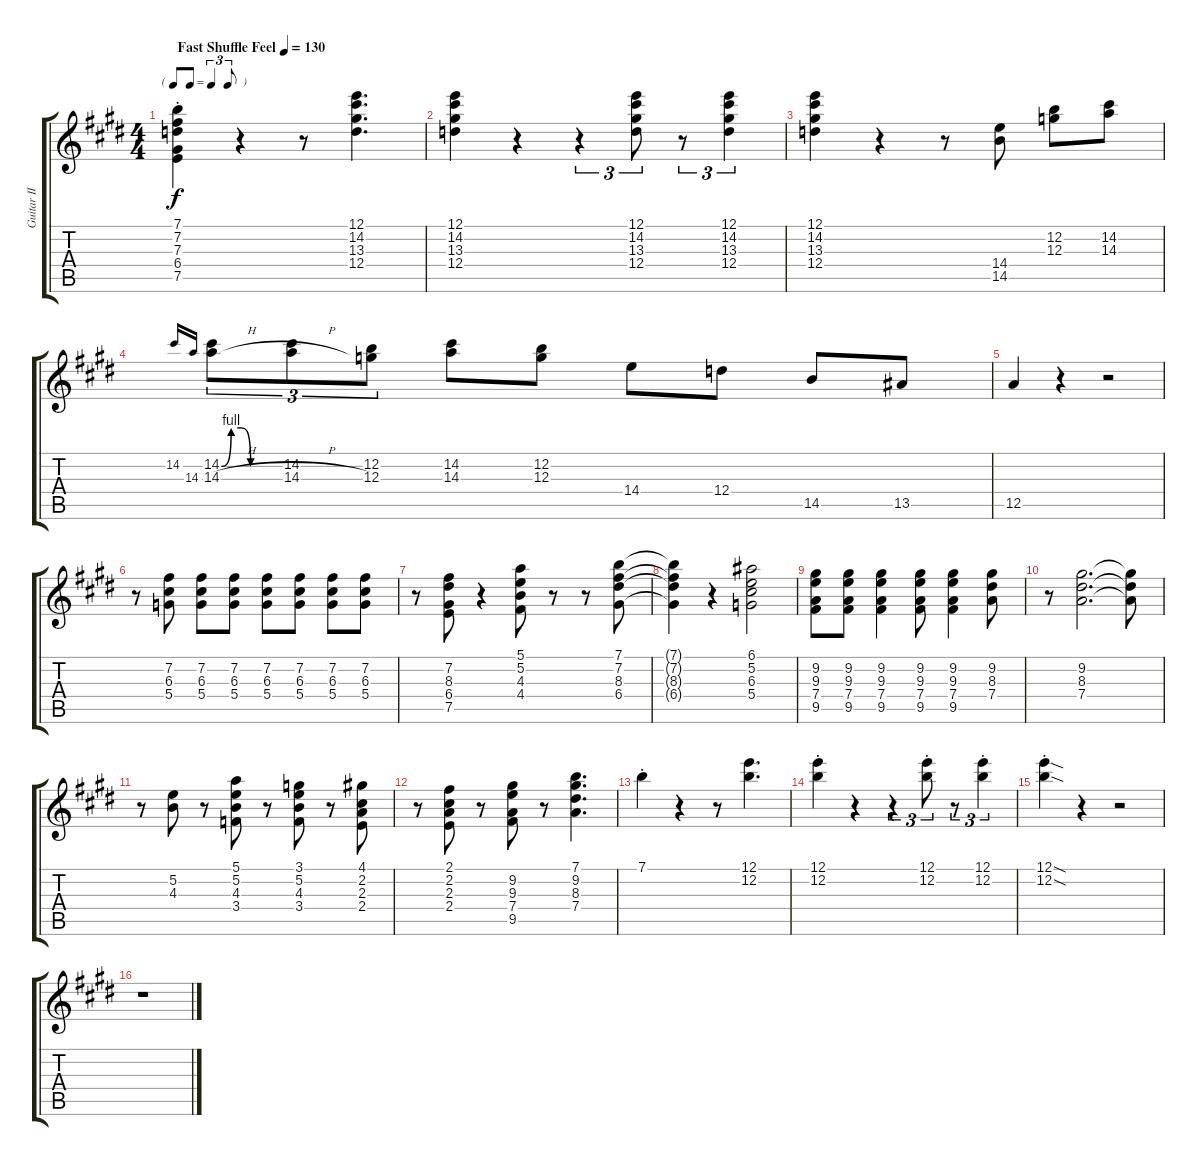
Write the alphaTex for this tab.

\track ("Guitar II" "Guitar II") {instrument electricguitarjazz}
\staff {score tabs}
\tuning (E4 B3 G3 D3 A2 E2) {hide}
\ts (4 4)
\tf triplet8th
\tempo (130 "Fast Shuffle Feel")
\clef g2
\ks e
(7.1 7.2 7.3 6.4 7.5{st}).4{dy f instrument electricguitarjazz} r.4 r.8 (12.1 14.2 13.3 12.4).4{d} |
(12.1 14.2 13.3 12.4).4 r.4 r.4{tu (3 2)} (12.1 14.2 13.3 12.4).8{tu (3 2)} r.8{tu (3 2)} (12.1 14.2 13.3 12.4).4{tu (3 2)} |
(12.1 14.2 13.3 12.4).4 r.4 r.8 (14.4 14.5).8 (12.2 12.3).8 (14.2 14.3).8 |
14.2.16{gr onbeat} 14.3.16{gr onbeat} (14.2{be (custom 0 0 10 4 20 4 30 0 60 0)} 14.3{h}).8{tu (3 2)} (14.2 14.3{h}).8{tu (3 2)} (12.2 12.3).8{tu (3 2)} (14.2 14.3).8 (12.2 12.3).8 14.4.8 12.4.8 14.5.8 13.5.8 |
12.5.4 r.4 r.2 |
r.8 (7.2 6.3 5.4).8 (7.2 6.3 5.4).8 (7.2 6.3 5.4).8 (7.2 6.3 5.4).8 (7.2 6.3 5.4).8 (7.2 6.3 5.4).8 (7.2 6.3 5.4).8 |
r.8 (7.2 8.3 6.4 7.5).8 r.4 (5.1 5.2 4.3 4.4).8 r.8 r.8 (7.1 7.2 8.3 6.4).8 |
(7.1{t} 7.2{t} 8.3{t} 6.4{t}).4 r.4 (6.1 5.2 6.3 5.4).2 |
(9.2 9.3 7.4 9.5).8 (9.2 9.3 7.4 9.5).8 (9.2 9.3 7.4 9.5).4 (9.2 9.3 7.4 9.5).8 (9.2 9.3 7.4 9.5).4 (9.2 8.3 7.4).8 |
r.8 (9.2 8.3 7.4).2{d} (9.2{t} 8.3{t} 7.4{t}).8 |
r.8 (5.2 4.3).8 r.8 (5.1 5.2 4.3 3.4).8 r.8 (3.1 5.2 4.3 3.4).8 r.8 (4.1 2.2 2.3 2.4).8 |
r.8 (2.1 2.2 2.3 2.4).8 r.8 (9.2 9.3 7.4 9.5).8 r.8 (7.1 9.2 8.3 7.4).4{d} |
7.1{st}.4 r.4 r.8 (12.1 12.2).4{d} |
(12.1 12.2{st}).4 r.4 r.4{tu (3 2)} (12.1 12.2{st}).8{tu (3 2)} r.8{tu (3 2)} (12.1 12.2{st}).4{tu (3 2)} |
(12.1{sod} 12.2{sod st}).4 r.4 r.2 |
r.1
